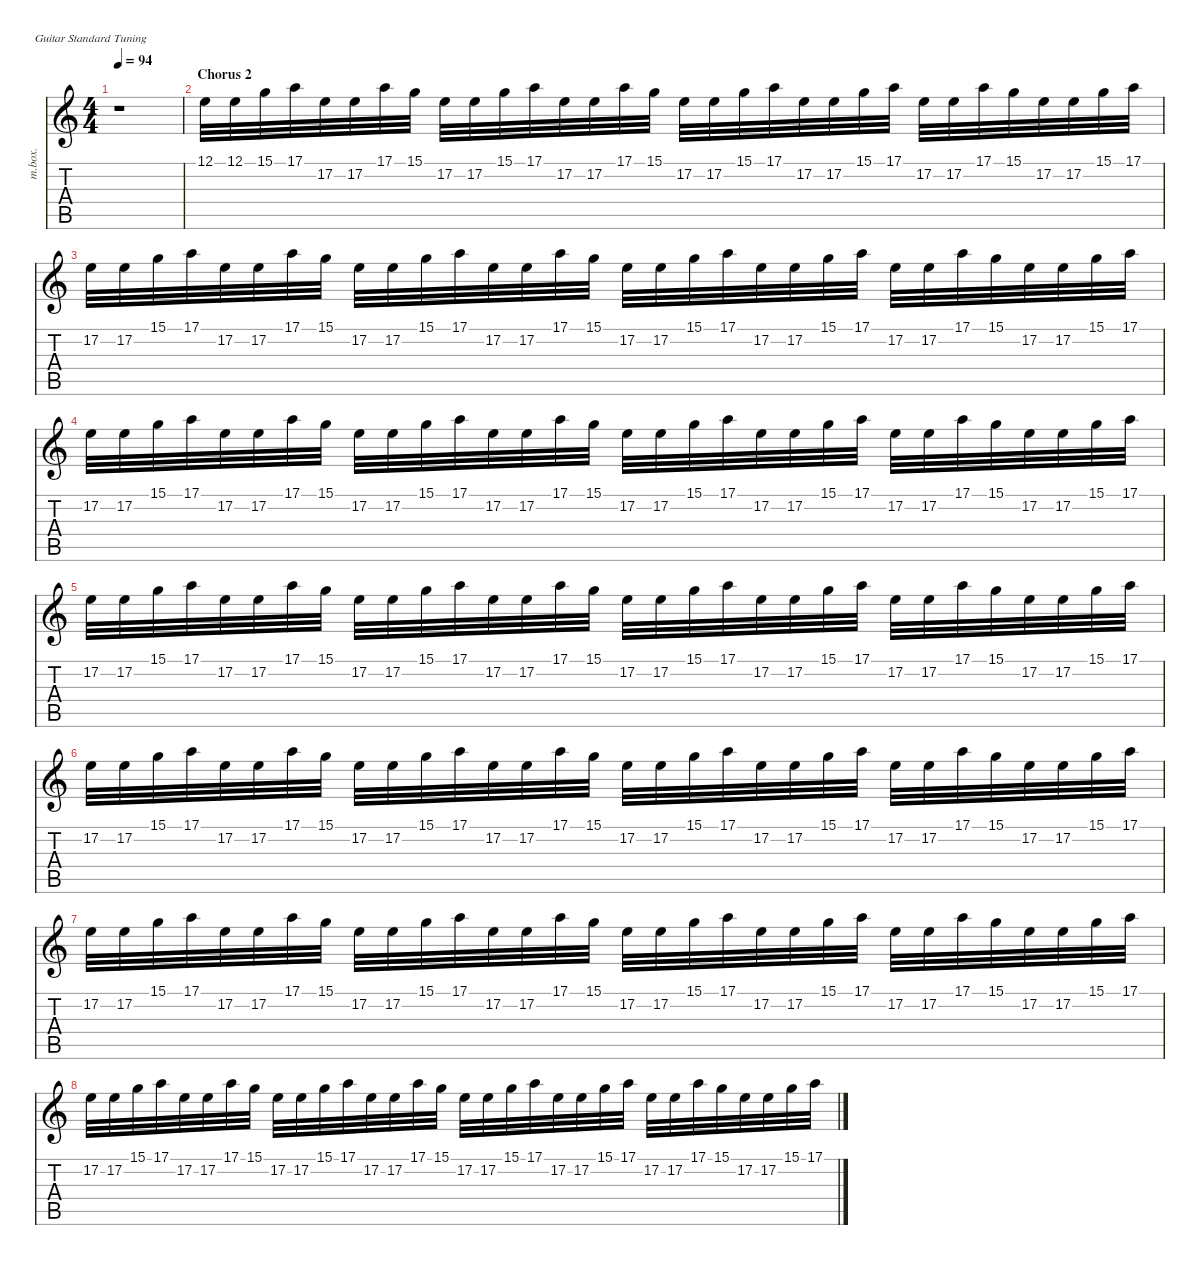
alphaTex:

\defaultSystemsLayout 4
\hideDynamics
\bracketExtendMode nobrackets
\track ("Additional Keyboard" "m.box.") {instrument musicbox}
\staff {score tabs}
\tuning (E4 B3 G3 D3 A2 E2)
\ts (4 4)
\tempo 94
\clef g2
\ks c
r.1{dy f} |
\section ("" "Chorus 2")
12.1.32 12.1.32 15.1.32 17.1.32 17.2.32 17.2.32 17.1.32 15.1.32 17.2.32 17.2.32 15.1.32 17.1.32 17.2.32 17.2.32 17.1.32 15.1.32 17.2.32 17.2.32 15.1.32 17.1.32 17.2.32 17.2.32 15.1.32 17.1.32 17.2.32 17.2.32 17.1.32 15.1.32 17.2.32 17.2.32 15.1.32 17.1.32 |
17.2.32 17.2.32 15.1.32 17.1.32 17.2.32 17.2.32 17.1.32 15.1.32 17.2.32 17.2.32 15.1.32 17.1.32 17.2.32 17.2.32 17.1.32 15.1.32 17.2.32 17.2.32 15.1.32 17.1.32 17.2.32 17.2.32 15.1.32 17.1.32 17.2.32 17.2.32 17.1.32 15.1.32 17.2.32 17.2.32 15.1.32 17.1.32 |
17.2.32 17.2.32 15.1.32 17.1.32 17.2.32 17.2.32 17.1.32 15.1.32 17.2.32 17.2.32 15.1.32 17.1.32 17.2.32 17.2.32 17.1.32 15.1.32 17.2.32 17.2.32 15.1.32 17.1.32 17.2.32 17.2.32 15.1.32 17.1.32 17.2.32 17.2.32 17.1.32 15.1.32 17.2.32 17.2.32 15.1.32 17.1.32 |
17.2.32 17.2.32 15.1.32 17.1.32 17.2.32 17.2.32 17.1.32 15.1.32 17.2.32 17.2.32 15.1.32 17.1.32 17.2.32 17.2.32 17.1.32 15.1.32 17.2.32 17.2.32 15.1.32 17.1.32 17.2.32 17.2.32 15.1.32 17.1.32 17.2.32 17.2.32 17.1.32 15.1.32 17.2.32 17.2.32 15.1.32 17.1.32 |
17.2.32 17.2.32 15.1.32 17.1.32 17.2.32 17.2.32 17.1.32 15.1.32 17.2.32 17.2.32 15.1.32 17.1.32 17.2.32 17.2.32 17.1.32 15.1.32 17.2.32 17.2.32 15.1.32 17.1.32 17.2.32 17.2.32 15.1.32 17.1.32 17.2.32 17.2.32 17.1.32 15.1.32 17.2.32 17.2.32 15.1.32 17.1.32 |
17.2.32 17.2.32 15.1.32 17.1.32 17.2.32 17.2.32 17.1.32 15.1.32 17.2.32 17.2.32 15.1.32 17.1.32 17.2.32 17.2.32 17.1.32 15.1.32 17.2.32 17.2.32 15.1.32 17.1.32 17.2.32 17.2.32 15.1.32 17.1.32 17.2.32 17.2.32 17.1.32 15.1.32 17.2.32 17.2.32 15.1.32 17.1.32 |
17.2.32 17.2.32 15.1.32 17.1.32 17.2.32 17.2.32 17.1.32 15.1.32 17.2.32 17.2.32 15.1.32 17.1.32 17.2.32 17.2.32 17.1.32 15.1.32 17.2.32 17.2.32 15.1.32 17.1.32 17.2.32 17.2.32 15.1.32 17.1.32 17.2.32 17.2.32 17.1.32 15.1.32 17.2.32 17.2.32 15.1.32 17.1.32
